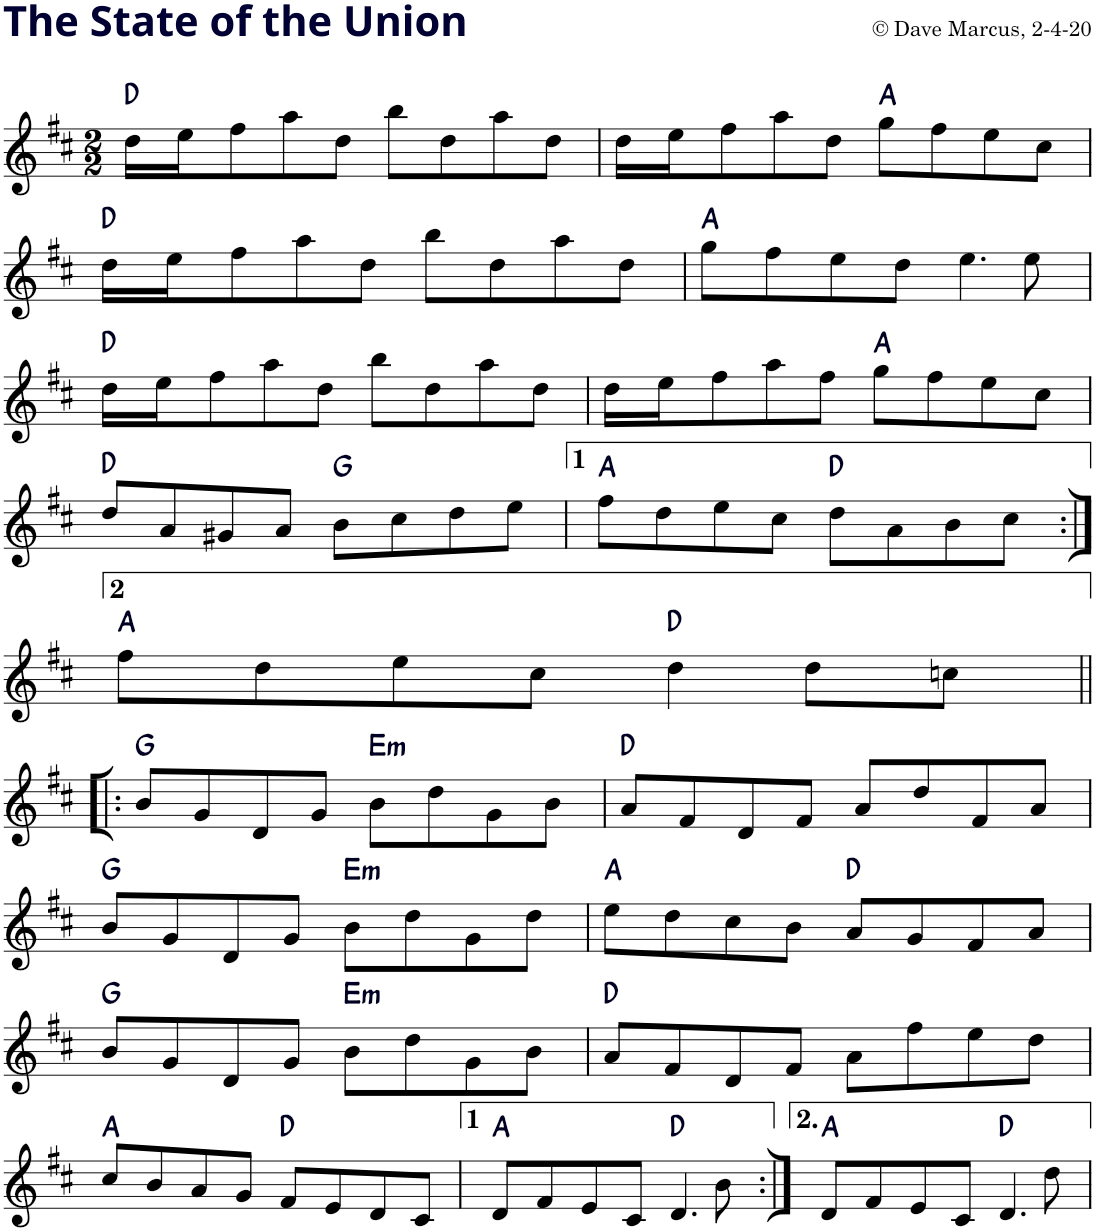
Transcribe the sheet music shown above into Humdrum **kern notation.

**kern	**harte
*part1	*part1
*staff1	*
*I"Piano	*
*I'Pno	*
*clefG2	*
*k[f#c#]	*
*D:	*
*M2/2	*
=1	=1
16dd\LL	D:maj
16ee\J	.
8ff#\	.
8aa\	.
8dd\J	.
8bb\L	.
8dd\	.
8aa\	.
8dd\J	.
=2	=2
16dd\LL	.
16ee\J	.
8ff#\	.
8aa\	.
8dd\J	.
8gg\L	A:maj
8ff#\	.
8ee\	.
8cc#\J	.
!!LO:LB:g=z
=3	=3
16dd\LL	D:maj
16ee\J	.
8ff#\	.
8aa\	.
8dd\J	.
8bb\L	.
8dd\	.
8aa\	.
8dd\J	.
=4	=4
8gg\L	A:maj
8ff#\	.
8ee\	.
8dd\J	.
4.ee\	.
8ee\	.
!!LO:LB:g=z
=5	=5
16dd\LL	D:maj
16ee\J	.
8ff#\	.
8aa\	.
8dd\J	.
8bb\L	.
8dd\	.
8aa\	.
8dd\J	.
=6	=6
16dd\LL	.
16ee\J	.
8ff#\	.
8aa\	.
8ff#\J	.
8gg\L	A:maj
8ff#\	.
8ee\	.
8cc#\J	.
!!LO:LB:g=z
=7	=7
8dd/L	D:maj
8a/	.
8g#X/	.
8a/J	.
8b\L	G:maj
8cc#\	.
8dd\	.
8ee\J	.
=8	=8
8ff#\L	A:maj
8dd\	.
8ee\	.
8cc#\J	.
8dd\L	D:maj
8a\	.
8b\	.
8cc#\J	.
!!LO:LB:g=z
=9:|!	=9:|!
8ff#\L	A:maj
8dd\	.
8ee\	.
8cc#\J	.
4dd\	D:maj
8dd\L	.
8ccn\J	.
!!LO:LB:g=z
=10!|:	=10!|:
8b/L	G:maj
8g/	.
8d/	.
8g/J	.
!	!LO:H:kt=m
8b\L	E:min
8dd\	.
8g\	.
8b\J	.
=11	=11
8a/L	D:maj
8f#/	.
8d/	.
8f#/J	.
8a/L	.
8dd/	.
8f#/	.
8a/J	.
!!LO:LB:g=z
=12	=12
8b/L	G:maj
8g/	.
8d/	.
8g/J	.
!	!LO:H:kt=m
8b\L	E:min
8dd\	.
8g\	.
8dd\J	.
=13	=13
8ee\L	A:maj
8dd\	.
8cc#\	.
8b\J	.
8a/L	D:maj
8g/	.
8f#/	.
8a/J	.
!!LO:LB:g=z
=14	=14
8b/L	G:maj
8g/	.
8d/	.
8g/J	.
!	!LO:H:kt=m
8b\L	E:min
8dd\	.
8g\	.
8b\J	.
=15	=15
8a/L	D:maj
8f#/	.
8d/	.
8f#/J	.
8a\L	.
8ff#\	.
8ee\	.
8dd\J	.
!!LO:LB:g=z
=16	=16
8cc#/L	A:maj
8b/	.
8a/	.
8g/J	.
8f#/L	D:maj
8e/	.
8d/	.
8c#/J	.
=17	=17
8d/L	A:maj
8f#/	.
8e/	.
8c#/J	.
4.d/	D:maj
8b\	.
=18:|!	=18:|!
8d/L	A:maj
8f#/	.
8e/	.
8c#/J	.
4.d/	D:maj
8dd\	.
=	=
*-	*-
